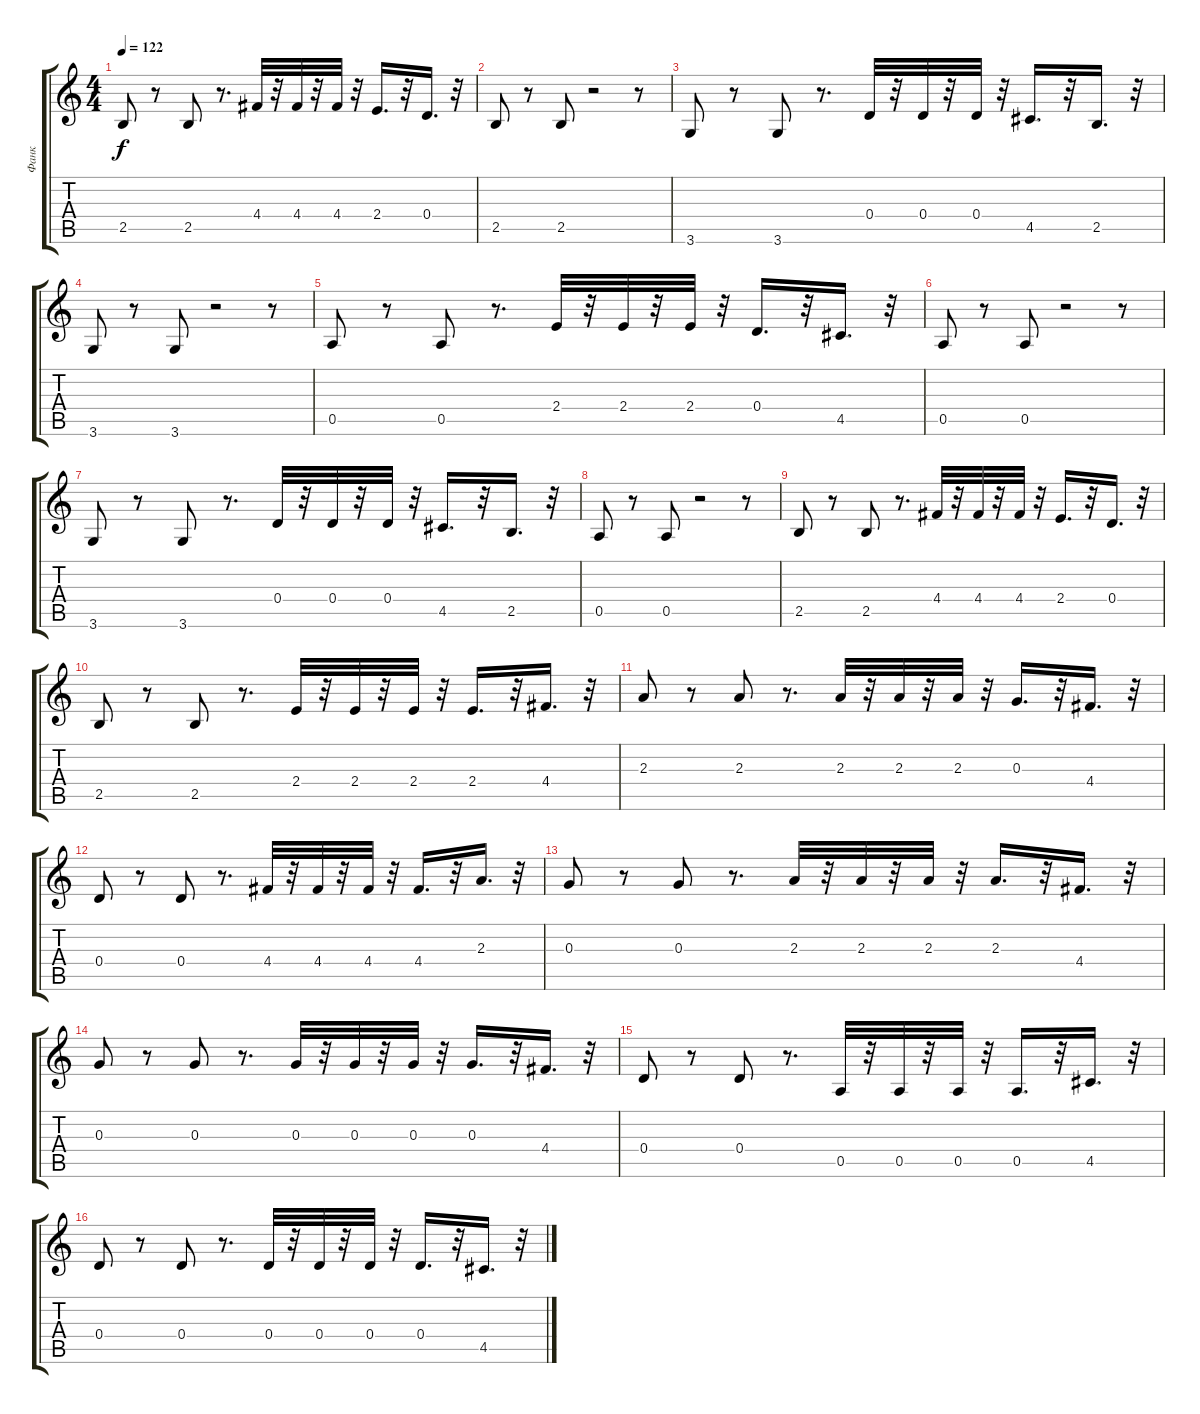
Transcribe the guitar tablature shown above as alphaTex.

\track ("Фанк" "Фанк") {instrument electricguitarclean}
\staff {score tabs}
\tuning (E4 B3 G3 D3 A2 E2) {hide}
\ts (4 4)
\tempo 122
\clef g2
\ks c
2.5.8{dy f} r.8 2.5.8 r.8{d} 4.4.32 r.32 4.4.32 r.32 4.4.32 r.32 2.4.16{d} r.32 0.4.16{d} r.32 |
2.5.8 r.8 2.5.8 r.2 r.8 |
3.6.8 r.8 3.6.8 r.8{d} 0.4.32 r.32 0.4.32 r.32 0.4.32 r.32 4.5.16{d} r.32 2.5.16{d} r.32 |
3.6.8 r.8 3.6.8 r.2 r.8 |
0.5.8 r.8 0.5.8 r.8{d} 2.4.32 r.32 2.4.32 r.32 2.4.32 r.32 0.4.16{d} r.32 4.5.16{d} r.32 |
0.5.8 r.8 0.5.8 r.2 r.8 |
3.6.8 r.8 3.6.8 r.8{d} 0.4.32 r.32 0.4.32 r.32 0.4.32 r.32 4.5.16{d} r.32 2.5.16{d} r.32 |
0.5.8 r.8 0.5.8 r.2 r.8 |
2.5.8 r.8 2.5.8 r.8{d} 4.4.32 r.32 4.4.32 r.32 4.4.32 r.32 2.4.16{d} r.32 0.4.16{d} r.32 |
2.5.8 r.8 2.5.8 r.8{d} 2.4.32 r.32 2.4.32 r.32 2.4.32 r.32 2.4.16{d} r.32 4.4.16{d} r.32 |
2.3.8 r.8 2.3.8 r.8{d} 2.3.32 r.32 2.3.32 r.32 2.3.32 r.32 0.3.16{d} r.32 4.4.16{d} r.32 |
0.4.8 r.8 0.4.8 r.8{d} 4.4.32 r.32 4.4.32 r.32 4.4.32 r.32 4.4.16{d} r.32 2.3.16{d} r.32 |
0.3.8 r.8 0.3.8 r.8{d} 2.3.32 r.32 2.3.32 r.32 2.3.32 r.32 2.3.16{d} r.32 4.4.16{d} r.32 |
0.3.8 r.8 0.3.8 r.8{d} 0.3.32 r.32 0.3.32 r.32 0.3.32 r.32 0.3.16{d} r.32 4.4.16{d} r.32 |
0.4.8 r.8 0.4.8 r.8{d} 0.5.32 r.32 0.5.32 r.32 0.5.32 r.32 0.5.16{d} r.32 4.5.16{d} r.32 |
0.4.8 r.8 0.4.8 r.8{d} 0.4.32 r.32 0.4.32 r.32 0.4.32 r.32 0.4.16{d} r.32 4.5.16{d} r.32
